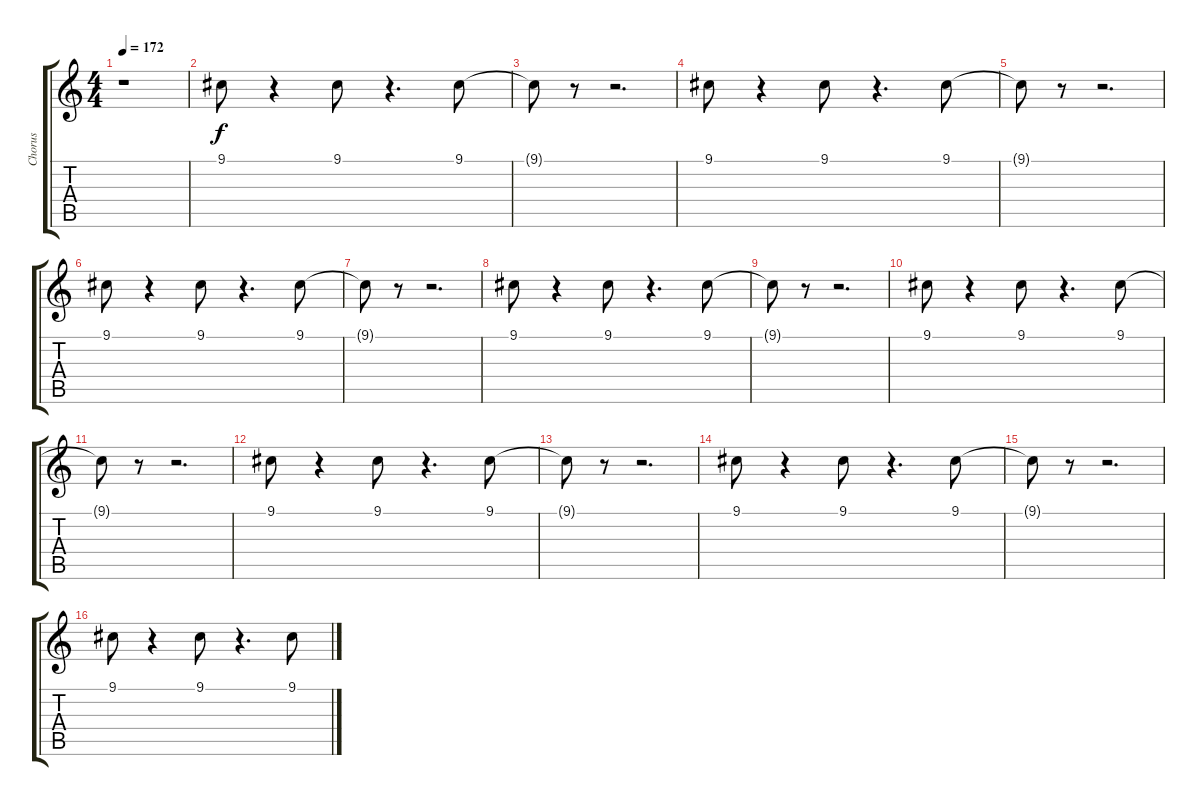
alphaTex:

\track ("Chorus" "Chorus") {instrument voiceoohs}
\staff {score tabs}
\tuning (E4 B3 G3 D3 A2 E2) {hide}
\ts (4 4)
\tempo 172
\clef g2
\ks c
r.1{dy f} |
9.1.8 r.4 9.1.8 r.4{d} 9.1.8 |
9.1{t}.8 r.8 r.2{d} |
9.1.8 r.4 9.1.8 r.4{d} 9.1.8 |
9.1{t}.8 r.8 r.2{d} |
9.1.8 r.4 9.1.8 r.4{d} 9.1.8 |
9.1{t}.8 r.8 r.2{d} |
9.1.8 r.4 9.1.8 r.4{d} 9.1.8 |
9.1{t}.8 r.8 r.2{d} |
9.1.8 r.4 9.1.8 r.4{d} 9.1.8 |
9.1{t}.8 r.8 r.2{d} |
9.1.8 r.4 9.1.8 r.4{d} 9.1.8 |
9.1{t}.8 r.8 r.2{d} |
9.1.8 r.4 9.1.8 r.4{d} 9.1.8 |
9.1{t}.8 r.8 r.2{d} |
9.1.8 r.4 9.1.8 r.4{d} 9.1.8
